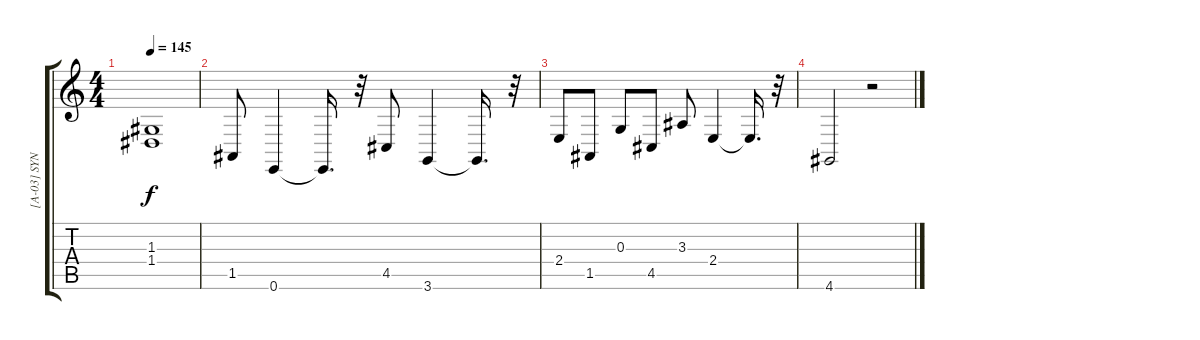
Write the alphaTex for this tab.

\track ("[A-03] SYNTH 1" "[A-03] SYN") {instrument synthstrings1}
\staff {score tabs}
\tuning (E4 B3 G3 D3 A2 E2) {hide}
\ts (4 4)
\tempo 145
\clef g2
\ks c
(1.3{t} 1.4{t}).1{dy f} |
1.5.8 0.6.4 0.6{t}.16{d} r.32 4.5.8 3.6.4 3.6{t}.16{d} r.32 |
2.4.8 1.5.8 0.3.8 4.5.8 3.3.8 2.4.4 2.4{t}.16{d} r.32 |
4.6.2 r.2
